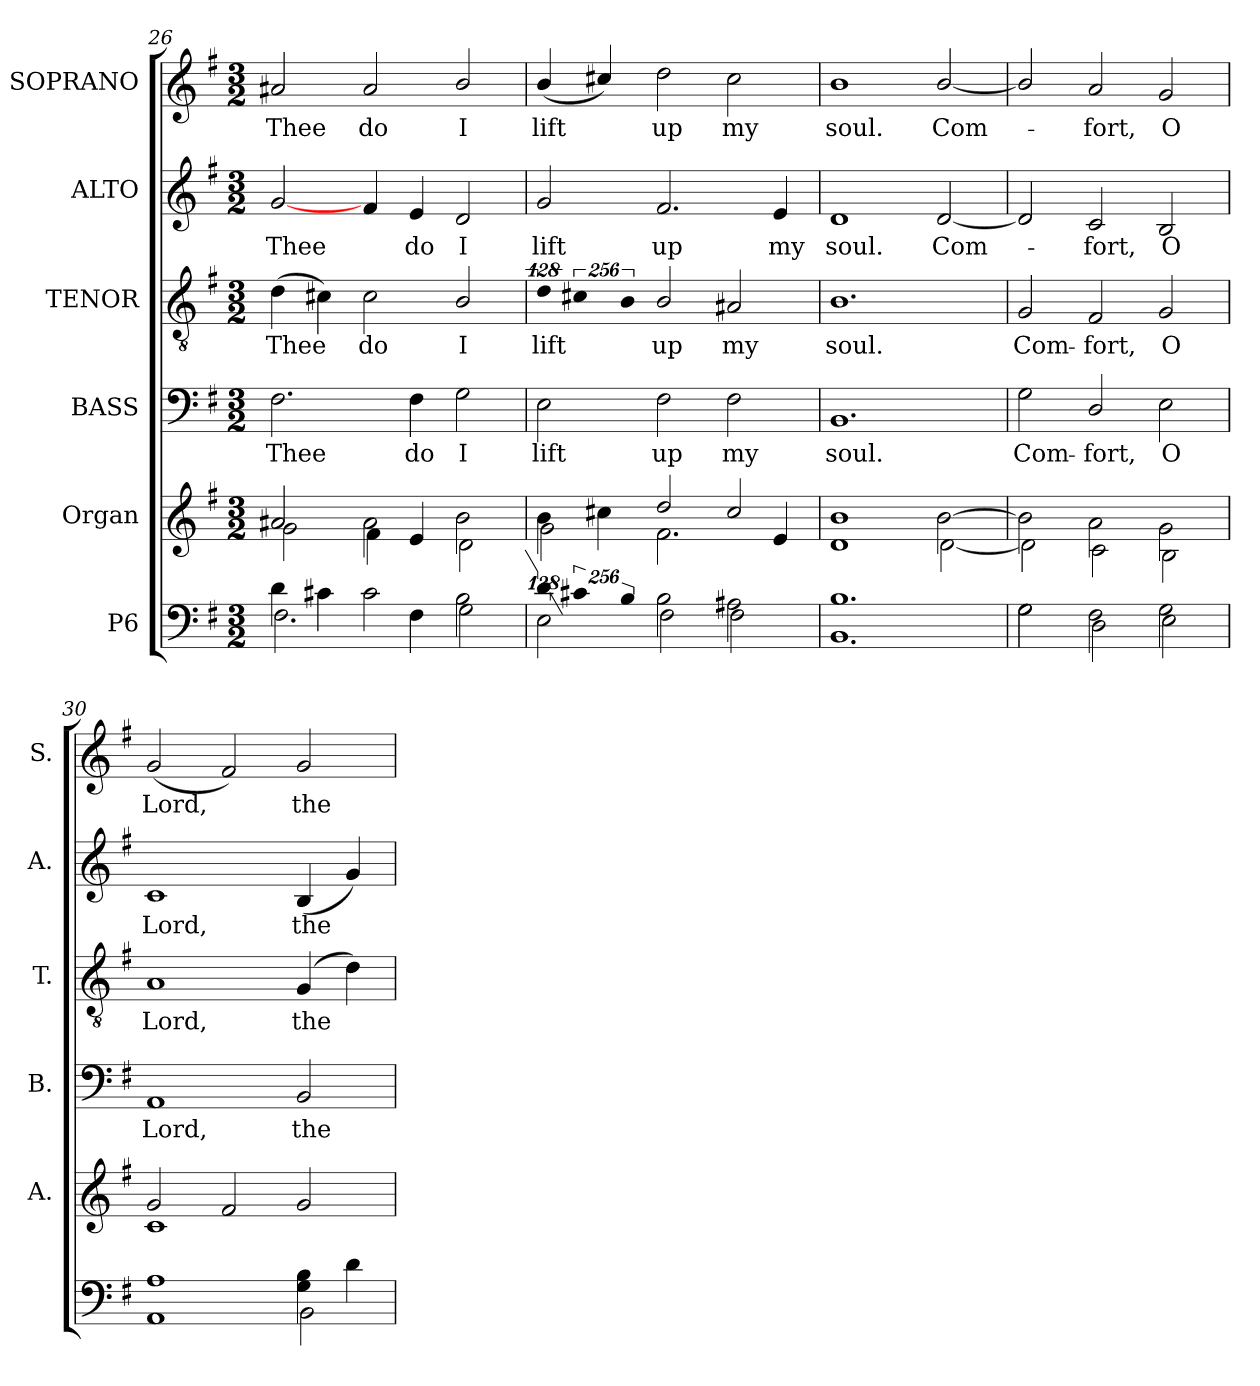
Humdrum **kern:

**kern	**kern	**kern	**text	**kern	**text	**kern	**text	**kern	**text
*part6	*part5	*part4	*part4	*part3	*part3	*part2	*part2	*part1	*part1
*staff6	*staff5	*staff4	*staff4	*staff3	*staff3	*staff2	*staff2	*staff1	*staff1
*I"P6	*I"Organ	*I"BASS	*	*I"TENOR	*	*I"ALTO	*	*I"SOPRANO	*
*	*I'A.	*I'B.	*	*I'T.	*	*I'A.	*	*I'S.	*
*clefF4	*clefG2	*clefF4	*	*clefGv2	*	*clefG2	*	*clefG2	*
*	*	*	*	*ITrd7c12	*	*	*	*	*
*k[f#]	*k[f#]	*k[f#]	*	*k[f#]	*	*k[f#]	*	*k[f#]	*
*G:	*G:	*G:	*	*G:	*	*G:	*	*G:	*
*M3/2	*M3/2	*M3/2	*	*M3/2	*	*M3/2	*	*M3/2	*
=26	=26	=26	=26	=26	=26	=26	=26	=26	=26
*^	*^	*	*	*	*	*	*	*	*
!	!	!	!	!	!LO:LY:b:color=#000000	!	!	!	!	!	!
!	!	!	!	!	!	!	!LO:LY:b:color=#000000	!	!	!	!
!	!	!	!	!	!	!	!	!	!LO:LY:b:color=#000000	!	!
!	!	!	!	!	!	!	!	!	!	!	!LO:LY:b:color=#000000
4di\	2.F#i\	2a#Xi/	2gi\	2.F#i\	Thee	(4Di\	Thee	[2gi/	Thee	2a#Xi/	Thee
4c#Xi\	.	.	.	.	.	4C#Xi\)	.	.	.	.	.
!	!	!	!	!	!	!	!LO:LY:b:color=#000000	!	!	!	!
!	!	!	!	!	!	!	!	!	!	!	!LO:LY:b:color=#000000
2c#i\	.	2a#i\	4f#i\	.	.	2C#i\	do	4f#i/	.	2a#i/	do
!	!	!	!	!	!LO:LY:b:color=#000000	!	!	!	!	!	!
!	!	!	!	!	!	!	!	!	!LO:LY:b:color=#000000	!	!
.	4F#i\	.	4ei/	4F#i\	do	.	.	4ei/	do	.	.
!	!	!	!	!	!LO:LY:b:color=#000000	!	!	!	!	!	!
!	!	!	!	!	!	!	!LO:LY:b:color=#000000	!	!	!	!
!	!	!	!	!	!	!	!	!	!LO:LY:b:color=#000000	!	!
!	!	!	!	!	!	!	!	!	!	!	!LO:LY:b:color=#000000
2Bi\	2Gi\	2bi\	2di\	2Gi\	I	2BBi/	I	2di/	I	2bi/	I
=27	=27	=27	=27	=27	=27	=27	=27	=27	=27	=27	=27
!LO:N:vis=4	!	!	!	!	!	!	!	!	!	!	!
!	!	!	!	!	!LO:LY:b:color=#000000	!LO:N:vis=4	!	!	!	!	!
!	!	!	!	!	!	!	!LO:LY:b:color=#000000	!	!	!	!
!	!	!	!	!	!	!	!	!	!LO:LY:b:color=#000000	!	!
!	!	!	!	!	!	!	!	!	!	!	!LO:LY:b:color=#000000
512%85di/	2Ei\	4bi\	2gi\	2Ei\	lift	512%85Di\	lift	2gi/	lift	(4bi/	lift
!LO:N:vis=4	!	!	!	!	!	!LO:N:vis=4	!	!	!	!	!
1024%171c#Xi/	.	.	.	.	.	1024%171C#Xi\	.	.	.	.	.
.	.	4cc#Xi\	.	.	.	.	.	.	.	4cc#Xi/)	.
!LO:N:vis=4	!	!	!	!	!	!LO:N:vis=4	!	!	!	!	!
1024%171Bi/	.	.	.	.	.	1024%171BBi/	.	.	.	.	.
!	!	!	!	!	!LO:LY:b:color=#000000	!	!	!	!	!	!
!	!	!	!	!	!	!	!LO:LY:b:color=#000000	!	!	!	!
!	!	!	!	!	!	!	!	!	!LO:LY:b:color=#000000	!	!
!	!	!	!	!	!	!	!	!	!	!	!LO:LY:b:color=#000000
2Bi\	2F#i\	2ddi/	2.f#i\	2F#i\	up	2BBi/	up	2.f#i/	up	2ddi\	up
!	!	!	!	!	!LO:LY:b:color=#000000	!	!	!	!	!	!
!	!	!	!	!	!	!	!LO:LY:b:color=#000000	!	!	!	!
!	!	!	!	!	!	!	!	!	!	!	!LO:LY:b:color=#000000
2A#Xi\	2F#i\	2cc#i/	.	2F#i\	my	2AA#Xi/	my	.	.	2cc#i\	my
!	!	!	!	!	!	!	!	!	!LO:LY:b:color=#000000	!	!
.	.	.	4ei/	.	.	.	.	4ei/	my	.	.
=28	=28	=28	=28	=28	=28	=28	=28	=28	=28	=28	=28
!	!	!	!	!	!LO:LY:b:color=#000000	!	!	!	!	!	!
!	!	!	!	!	!	!	!LO:LY:b:color=#000000	!	!	!	!
!	!	!	!	!	!	!	!	!	!LO:LY:b:color=#000000	!	!
!	!	!	!	!	!	!	!	!	!	!	!LO:LY:b:color=#000000
1.Bi	1.BBi	1bi	1di	1.BBi	soul.	1.BBi	soul.	1di	soul.	1bi	soul.
!	!	!	!	!	!	!	!	!	!LO:LY:b:color=#000000	!	!
!	!	!	!	!	!	!	!	!	!	!	!LO:LY:b:color=#000000
.	.	[2bi\	[2di\	.	.	.	.	[2di/	Com-	[2bi/	Com-
=29	=29	=29	=29	=29	=29	=29	=29	=29	=29	=29	=29
!	!	!	!	!	!LO:LY:b:color=#000000	!	!	!	!	!	!
!	!	!	!	!	!	!	!LO:LY:b:color=#000000	!	!	!	!
2Gi\	2Gi\	2bi\]	2di\]	2Gi\	Com-	2GGi/	Com-	2di/]	.	2bi/]	.
!	!	!	!	!	!LO:LY:b:color=#000000	!	!	!	!	!	!
!	!	!	!	!	!	!	!LO:LY:b:color=#000000	!	!	!	!
!	!	!	!	!	!	!	!	!	!LO:LY:b:color=#000000	!	!
!	!	!	!	!	!	!	!	!	!	!	!LO:LY:b:color=#000000
2F#i\	2Di\	2ai\	2ci\	2Di/	-fort,	2FF#i/	-fort,	2ci/	-fort,	2ai/	-fort,
!	!	!	!	!	!LO:LY:b:color=#000000	!	!	!	!	!	!
!	!	!	!	!	!	!	!LO:LY:b:color=#000000	!	!	!	!
!	!	!	!	!	!	!	!	!	!LO:LY:b:color=#000000	!	!
!	!	!	!	!	!	!	!	!	!	!	!LO:LY:b:color=#000000
2Gi\	2Ei\	2gi\	2Bi\	2Ei\	O	2GGi/	O	2Bi/	O	2gi/	O
!!LO:PB:g=z
=30	=30	=30	=30	=30	=30	=30	=30	=30	=30	=30	=30
!	!	!	!	!	!LO:LY:b:color=#000000	!	!	!	!	!	!
!	!	!	!	!	!	!	!LO:LY:b:color=#000000	!	!	!	!
!	!	!	!	!	!	!	!	!	!LO:LY:b:color=#000000	!	!
!	!	!	!	!	!	!	!	!	!	!	!LO:LY:b:color=#000000
1Ai	1AAi	2gi/	1ci	1AAi	Lord,	1AAi	Lord,	1ci	Lord,	(2gi/	Lord,
.	.	2f#i/	.	.	.	.	.	.	.	2f#i/)	.
!	!	!	!	!	!LO:LY:b:color=#000000	!	!	!	!	!	!
!	!	!	!	!	!	!	!LO:LY:b:color=#000000	!	!	!	!
!	!	!	!	!	!	!	!	!	!LO:LY:b:color=#000000	!	!
!	!	!	!	!	!	!	!	!	!	!	!LO:LY:b:color=#000000
4Gi\ 4Bi	2BBi\	2gi/	4ryy	2BBi/	the	(4GGi/	the	(4Bi/	the	2gi/	the
4di\	.	.	4ryy	.	.	4Di\)	.	4gi/)	.	.	.
*v	*v	*	*	*	*	*	*	*	*	*	*
*	*v	*v	*	*	*	*	*	*	*	*
=	=	=	=	=	=	=	=	=	=
*-	*-	*-	*-	*-	*-	*-	*-	*-	*-
